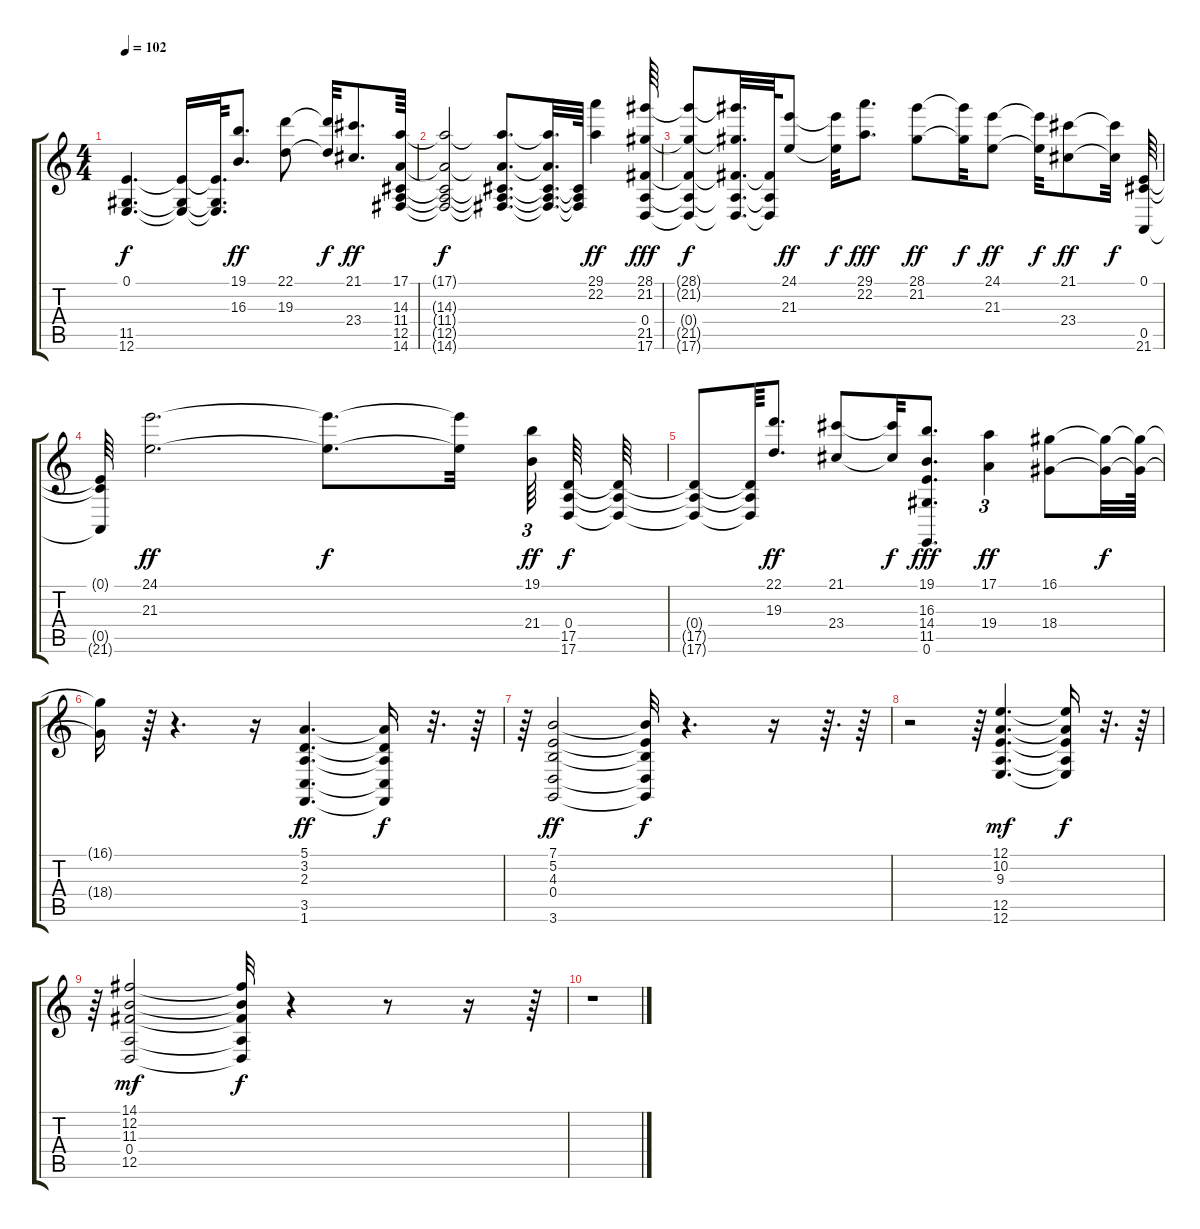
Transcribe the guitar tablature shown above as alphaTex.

\track "" {instrument stringensemble2}
\staff {score tabs}
\tuning (E4 B3 G3 D3 A2 E2) {hide}
\ts (4 4)
\tempo 102
\clef g2
\ks c
(0.1{t} 11.5{t} 12.6{t}).4{d dy f} (0.1{t} 11.5{t} 12.6{t}).16 (0.1{t} 11.5{t} 12.6{t}).64{d} (19.1 16.3).8{d dy ff} (22.1 19.3).8 (22.1{t} 19.3{t}).32{dy f} (21.1 23.4).8{d dy ff} (17.1 14.3 11.4 12.5 14.6).64 |
(17.1{t} 14.3{t} 11.4{t} 12.5{t} 14.6{t}).2{dy f} (17.1{t} 14.3{t} 11.4{t} 12.5{t} 14.6{t}).8{d} (17.1{t} 14.3{t} 11.4{t} 12.5{t} 14.6{t}).32{d} (11.4{t} 12.5{t} 14.6{t}).64 (29.1 22.2).4{dy ff} (28.1 21.2 0.4 21.5 17.6).64{dy fff} |
(28.1{t} 21.2{t} 0.4{t} 21.5{t} 17.6{t}).8{dy f} (28.1{t} 21.2{t} 0.4{t} 21.5{t} 17.6{t}).32{d} (0.4{t} 21.5{t} 17.6{t}).64 (24.1 21.3).8{dy ff} (24.1{t} 21.3{t}).32{dy f} (29.1 22.2).8{d dy fff} (28.1 21.2).8{dy ff} (28.1{t} 21.2{t}).32{dy f} (24.1 21.3).8{dy ff} (24.1{t} 21.3{t}).32{dy f} (21.1 23.4).8{dy ff} (21.1{t} 23.4{t}).32{dy f} (0.1 0.5 21.6).64 |
(0.1{t} 0.5{t} 21.6{t}).64 (24.1 21.3).2{d dy ff} (24.1{t} 21.3{t}).8{d dy f} (24.1{t} 21.3{t}).32{beam splitsecondary} (19.1 21.4).64{tu (3 2) dy ff} (0.4 17.5 17.6).64{dy f} (0.4{t} 17.5{t} 17.6{t}).64 |
(0.4{t} 17.5{t} 17.6{t}).8 (0.4{t} 17.5{t} 17.6{t}).64 (22.1 19.3).8{d dy ff} (21.1 23.4).8 (21.1{t} 23.4{t}).32{dy f} (19.1 16.3 14.4 11.5 0.6).8{d dy fff} (17.1 19.4).4{tu (3 2) dy ff} (16.1 18.4).8 (16.1{t} 18.4{t}).32{dy f} (16.1{t} 18.4{t}).64 |
(16.1{t} 18.4{t}).16 r.64 r.4{d} r.16 (5.1 3.2 2.3 3.5 1.6).4{d dy ff} (5.1{t} 3.2{t} 2.3{t} 3.5{t} 1.6{t}).16{dy f} r.32{d} r.64 |
r.64 (7.1 5.2 4.3 0.4 3.6).2{dy ff} (7.1{t} 5.2{t} 4.3{t} 0.4{t} 3.6{t}).32{dy f} r.4{d} r.16 r.64{d} r.64 |
r.2 r.64 (12.1 10.2 9.3 12.5 12.6).4{d dy mf} (12.1{t} 10.2{t} 9.3{t} 12.5{t} 12.6{t}).16{dy f} r.32{d} r.64 |
r.64 (14.1 12.2 11.3 0.4 12.5).2{dy mf} (14.1{t} 12.2{t} 11.3{t} 0.4{t} 12.5{t}).32{dy f} r.4 r.8 r.16 r.64 |
r.1
